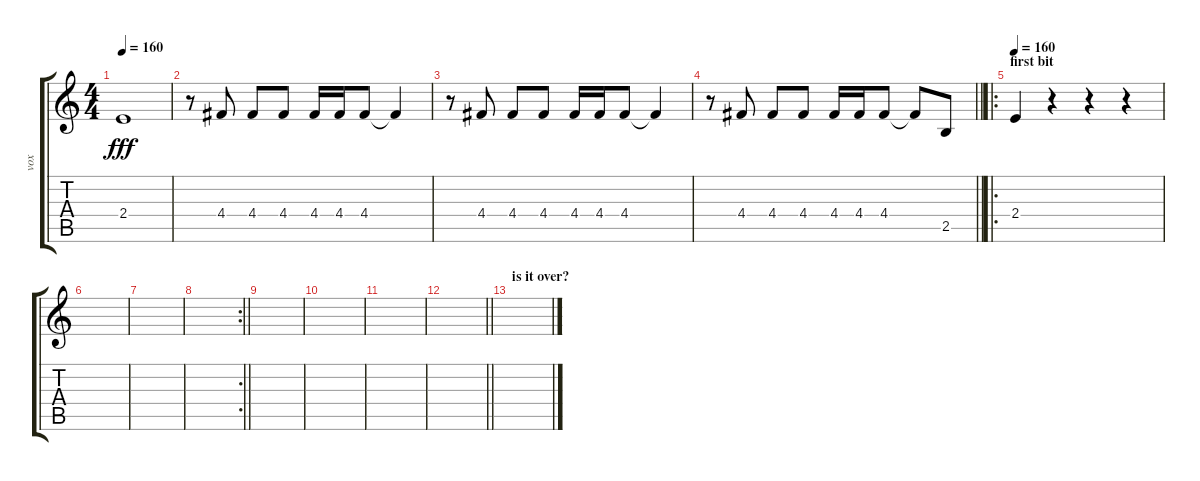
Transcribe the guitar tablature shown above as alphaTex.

\track ("vox" "vox") {instrument electricguitarjazz}
\staff {score tabs}
\tuning (E4 B3 G3 D3 A2 E2) {hide}
\ts (4 4)
\tempo 160
\clef g2
\ks c
2.4.1{dy fff} |
r.8 4.4.8 4.4.8 4.4.8 4.4.16 4.4.16 4.4.8 4.4{t}.4 |
r.8 4.4.8 4.4.8 4.4.8 4.4.16 4.4.16 4.4.8 4.4{t}.4 |
\barLineRight lightlight
r.8 4.4.8 4.4.8 4.4.8 4.4.16 4.4.16 4.4.8 4.4{t}.8 2.5.8 |
\ro
\section ("" "first bit")
\tempo 160
2.4.4 r.4 r.4 r.4 |
|
|
\rc 2
\barLineRight lightlight
|
|
|
|
\barLineRight lightlight
|
\section ("" "is it over?")
